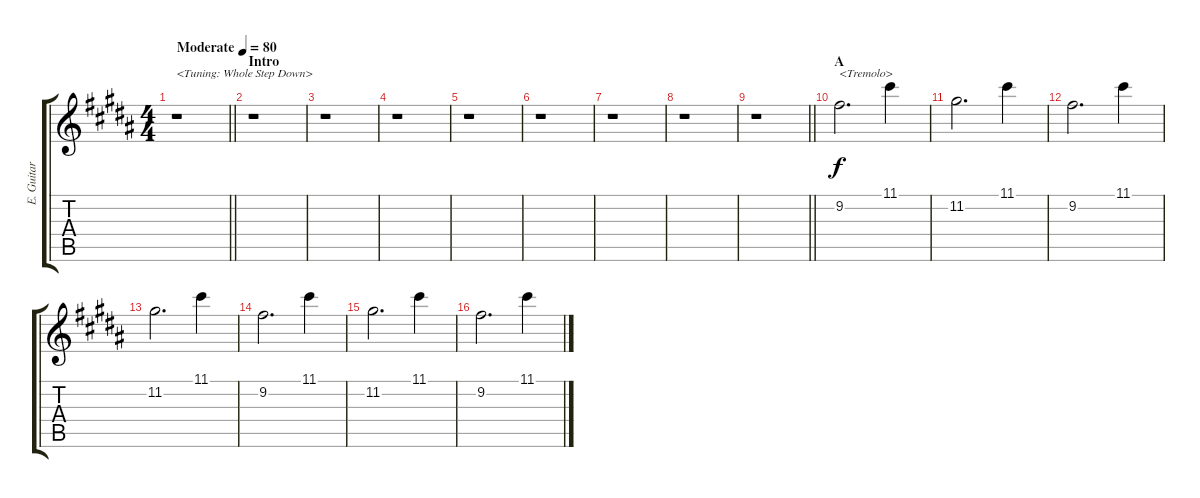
\track ("E. Guitar I" "E. Guitar ") {instrument electricguitarclean}
\staff {score tabs}
\tuning (D4 A3 F3 C3 G2 D2) {hide}
\ts (4 4)
\tempo (80 "Moderate")
\clef g2
\barLineRight lightlight
\ks b
r.1{txt "<Tuning: Whole Step Down>" dy f instrument electricguitarclean} |
\section ("" "Intro")
r.1 |
r.1 |
r.1 |
r.1 |
r.1 |
r.1 |
r.1 |
\barLineRight lightlight
r.1 |
\section ("" "A")
9.2.2{d txt "<Tremolo>"} 11.1.4 |
11.2.2{d} 11.1.4 |
9.2.2{d} 11.1.4 |
11.2.2{d} 11.1.4 |
9.2.2{d} 11.1.4 |
11.2.2{d} 11.1.4 |
9.2.2{d} 11.1.4
